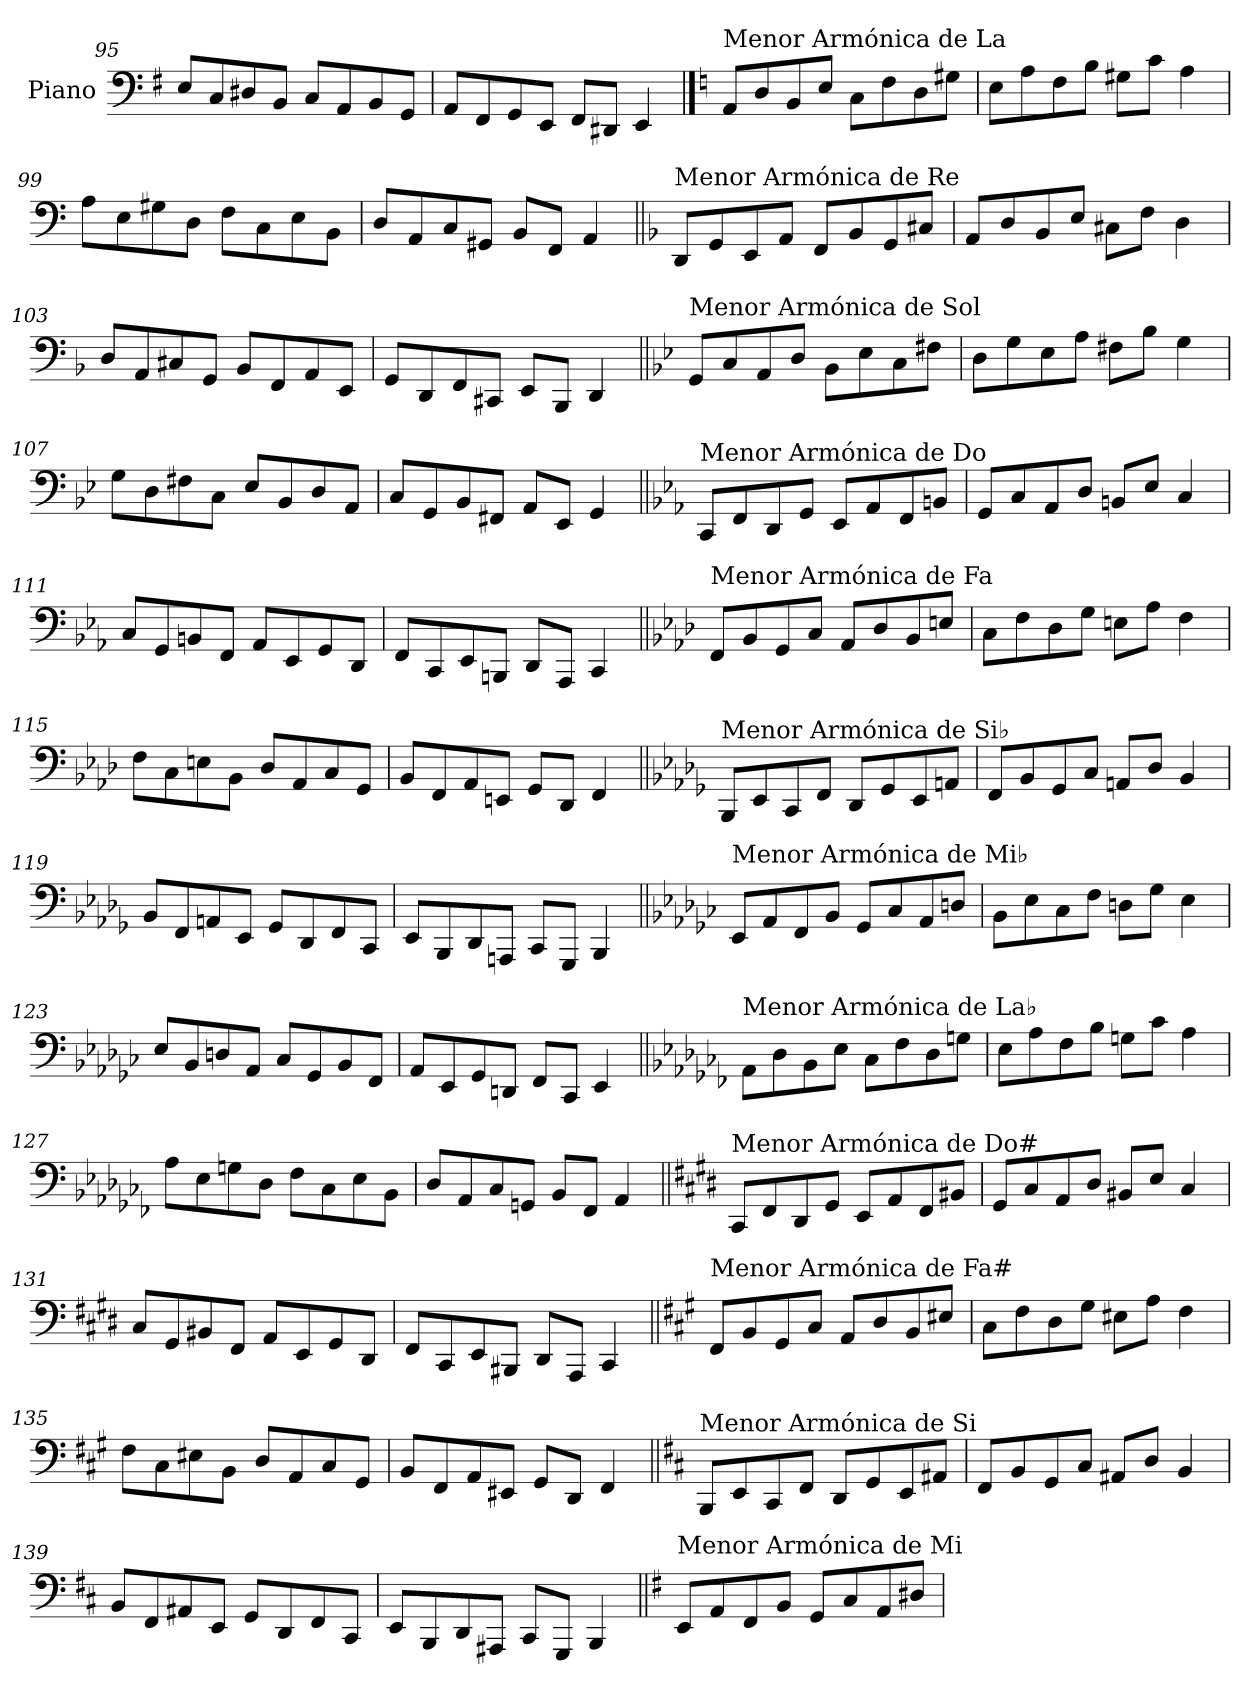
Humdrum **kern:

**kern
*part1
*staff1
*I"Piano
*I'Pno.
*clefF4
*k[f#]
=95
8E/L
8C/
8D#X/
8BB/J
8C/L
8AA/
8BB/
8GG/J
=96
8AA/L
8FF#/
8GG/
8EE/J
8FF#/L
8DD#X/J
4EE/
!!LO:PB:g=z
==97
*k[]
!LO:TX:a:t=Menor Armónica de La
8AA/L
8D/
8BB/
8E/J
8C\L
8F\
8D\
8G#X\J
=98
8E\L
8A\
8F\
8B\J
8G#X\L
8c\J
4A\
=99
8A\L
8E\
8G#X\
8D\J
8F\L
8C\
8E\
8BB\J
=100
8D/L
8AA/
8C/
8GG#X/J
8BB/L
8FF/J
4AA/
!!LO:LB:g=z
=101||
*k[b-]
!LO:TX:a:t=Menor Armónica de Re
8DD/L
8GG/
8EE/
8AA/J
8FF/L
8BB-/
8GG/
8C#X/J
=102
8AA/L
8D/
8BB-/
8E/J
8C#X\L
8F\J
4D\
=103
8D/L
8AA/
8C#X/
8GG/J
8BB-/L
8FF/
8AA/
8EE/J
=104
8GG/L
8DD/
8FF/
8CC#X/J
8EE/L
8BBB-/J
4DD/
!!LO:LB:g=z
=105||
*k[b-e-]
!LO:TX:a:t=Menor Armónica de Sol
8GG/L
8C/
8AA/
8D/J
8BB-\L
8E-\
8C\
8F#X\J
=106
8D\L
8G\
8E-\
8A\J
8F#X\L
8B-\J
4G\
=107
8G\L
8D\
8F#X\
8C\J
8E-/L
8BB-/
8D/
8AA/J
=108
8C/L
8GG/
8BB-/
8FF#X/J
8AA/L
8EE-/J
4GG/
!!LO:LB:g=z
=109||
*k[b-e-a-]
!LO:TX:a:t=Menor Armónica de Do
8CC/L
8FF/
8DD/
8GG/J
8EE-/L
8AA-/
8FF/
8BBn/J
=110
8GG/L
8C/
8AA-/
8D/J
8BBn/L
8E-/J
4C/
=111
8C/L
8GG/
8BBn/
8FF/J
8AA-/L
8EE-/
8GG/
8DD/J
=112
8FF/L
8CC/
8EE-/
8BBBn/J
8DD/L
8AAA-/J
4CC/
!!LO:LB:g=z
=113||
*k[b-e-a-d-]
!LO:TX:a:t=Menor Armónica de Fa
8FF/L
8BB-/
8GG/
8C/J
8AA-/L
8D-/
8BB-/
8En/J
=114
8C\L
8F\
8D-\
8G\J
8En\L
8A-\J
4F\
=115
8F\L
8C\
8En\
8BB-\J
8D-/L
8AA-/
8C/
8GG/J
=116
8BB-/L
8FF/
8AA-/
8EEn/J
8GG/L
8DD-/J
4FF/
!!LO:LB:g=z
=117||
*k[b-e-a-d-g-]
!LO:TX:a:t=Menor Armónica de Si♭
8BBB-/L
8EE-/
8CC/
8FF/J
8DD-/L
8GG-/
8EE-/
8AAn/J
=118
8FF/L
8BB-/
8GG-/
8C/J
8AAn/L
8D-/J
4BB-/
=119
8BB-/L
8FF/
8AAn/
8EE-/J
8GG-/L
8DD-/
8FF/
8CC/J
=120
8EE-/L
8BBB-/
8DD-/
8AAAn/J
8CC/L
8GGG-/J
4BBB-/
!!LO:LB:g=z
=121||
*k[b-e-a-d-g-c-]
!LO:TX:a:t=Menor Armónica de Mi♭
8EE-/L
8AA-/
8FF/
8BB-/J
8GG-/L
8C-/
8AA-/
8Dn/J
=122
8BB-\L
8E-\
8C-\
8F\J
8Dn\L
8G-\J
4E-\
=123
8E-/L
8BB-/
8Dn/
8AA-/J
8C-/L
8GG-/
8BB-/
8FF/J
=124
8AA-/L
8EE-/
8GG-/
8DDn/J
8FF/L
8CC-/J
4EE-/
!!LO:LB:g=z
=125||
*k[b-e-a-d-g-c-f-]
!LO:TX:a:t=Menor Armónica de La♭
8AA-\L
8D-\
8BB-\
8E-\J
8C-\L
8F-\
8D-\
8Gn\J
=126
8E-\L
8A-\
8F-\
8B-\J
8Gn\L
8c-\J
4A-\
=127
8A-\L
8E-\
8Gn\
8D-\J
8F-\L
8C-\
8E-\
8BB-\J
=128
8D-/L
8AA-/
8C-/
8GGn/J
8BB-/L
8FF-/J
4AA-/
!!LO:LB:g=z
=129||
*k[f#c#g#d#]
!LO:TX:a:t=Menor Armónica de Do#
8CC#/L
8FF#/
8DD#/
8GG#/J
8EE/L
8AA/
8FF#/
8BB#X/J
=130
8GG#/L
8C#/
8AA/
8D#/J
8BB#X/L
8E/J
4C#/
=131
8C#/L
8GG#/
8BB#X/
8FF#/J
8AA/L
8EE/
8GG#/
8DD#/J
=132
8FF#/L
8CC#/
8EE/
8BBB#X/J
8DD#/L
8AAA/J
4CC#/
!!LO:LB:g=z
=133||
*k[f#c#g#]
!LO:TX:a:t=Menor Armónica de Fa#
8FF#/L
8BB/
8GG#/
8C#/J
8AA/L
8D/
8BB/
8E#X/J
=134
8C#\L
8F#\
8D\
8G#\J
8E#X\L
8A\J
4F#\
=135
8F#\L
8C#\
8E#X\
8BB\J
8D/L
8AA/
8C#/
8GG#/J
=136
8BB/L
8FF#/
8AA/
8EE#X/J
8GG#/L
8DD/J
4FF#/
!!LO:LB:g=z
=137||
*k[f#c#]
!LO:TX:a:t=Menor Armónica de Si
8BBB/L
8EE/
8CC#/
8FF#/J
8DD/L
8GG/
8EE/
8AA#X/J
=138
8FF#/L
8BB/
8GG/
8C#/J
8AA#X/L
8D/J
4BB/
=139
8BB/L
8FF#/
8AA#X/
8EE/J
8GG/L
8DD/
8FF#/
8CC#/J
=140
8EE/L
8BBB/
8DD/
8AAA#X/J
8CC#/L
8GGG/J
4BBB/
!!LO:LB:g=z
=141||
*k[f#]
!LO:TX:a:t=Menor Armónica de Mi
8EE/L
8AA/
8FF#/
8BB/J
8GG/L
8C/
8AA/
8D#X/J
=
*-
